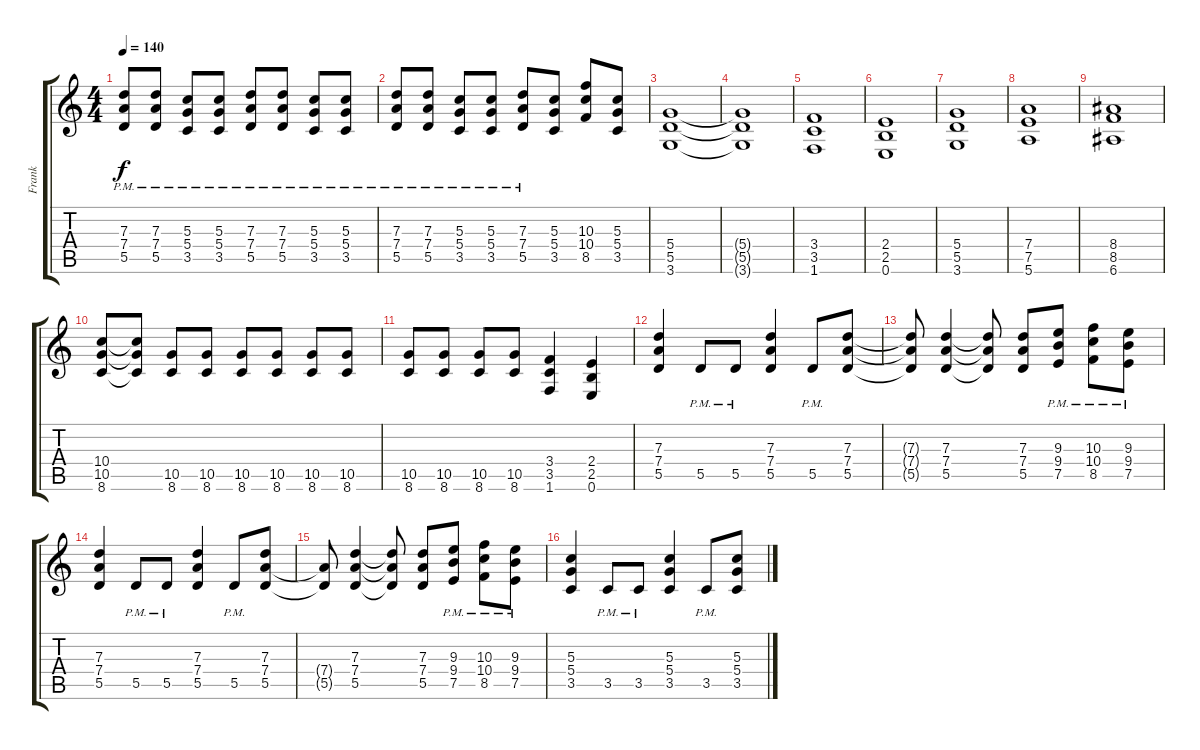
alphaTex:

\track ("Frank" "Frank") {instrument overdrivenguitar}
\staff {score tabs}
\tuning (E4 B3 G3 D3 A2 E2) {hide}
\ts (4 4)
\tempo 140
\clef g2
\ks c
(7.3{pm} 7.4{pm} 5.5{pm}).8{dy f} (7.3{pm} 7.4{pm} 5.5{pm}).8 (5.3{pm} 5.4{pm} 3.5{pm}).8 (5.3{pm} 5.4{pm} 3.5{pm}).8 (7.3{pm} 7.4{pm} 5.5{pm}).8 (7.3{pm} 7.4{pm} 5.5{pm}).8 (5.3{pm} 5.4{pm} 3.5{pm}).8 (5.3{pm} 5.4{pm} 3.5{pm}).8 |
(7.3{pm} 7.4{pm} 5.5{pm}).8 (7.3{pm} 7.4{pm} 5.5{pm}).8 (5.3{pm} 5.4{pm} 3.5{pm}).8 (5.3{pm} 5.4{pm} 3.5{pm}).8 (7.3{pm} 7.4{pm} 5.5{pm}).8 (5.3 5.4 3.5).8 (10.3 10.4 8.5).8 (5.3 5.4 3.5).8 |
(5.4 5.5 3.6).1 |
(5.4{t} 5.5{t} 3.6{t}).1 |
(3.4 3.5 1.6).1 |
(2.4 2.5 0.6).1 |
(5.4 5.5 3.6).1 |
(7.4 7.5 5.6).1 |
(8.4 8.5 6.6).1 |
(10.4 10.5 8.6).8 (10.4{t} 10.5{t} 8.6{t}).8 (10.5 8.6).8 (10.5 8.6).8 (10.5 8.6).8 (10.5 8.6).8 (10.5 8.6).8 (10.5 8.6).8 |
(10.5 8.6).8 (10.5 8.6).8 (10.5 8.6).8 (10.5 8.6).8 (3.4 3.5 1.6).4 (2.4 2.5 0.6).4 |
(7.3 7.4 5.5).4 5.5{pm}.8 5.5{pm}.8 (7.3 7.4 5.5).4 5.5{pm}.8 (7.3 7.4 5.5).8 |
(7.3{t} 7.4{t} 5.5{t}).8 (7.3 7.4 5.5).4 (7.3{t} 7.4{t} 5.5{t}).8 (7.3 7.4 5.5).8 (9.3 9.4 7.5{pm}).8 (10.3 10.4 8.5{pm}).8 (9.3 9.4 7.5{pm}).8 |
(7.3 7.4 5.5).4 5.5{pm}.8 5.5{pm}.8 (7.3 7.4 5.5).4 5.5{pm}.8 (7.3 7.4 5.5).8 |
(7.4{t} 5.5{t}).8 (7.3 7.4 5.5).4 (7.3{t} 7.4{t} 5.5{t}).8 (7.3 7.4 5.5).8 (9.3 9.4 7.5{pm}).8 (10.3 10.4 8.5{pm}).8 (9.3 9.4 7.5{pm}).8 |
(5.3 5.4 3.5).4 3.5{pm}.8 3.5{pm}.8 (5.3 5.4 3.5).4 3.5{pm}.8 (5.3 5.4 3.5).8
